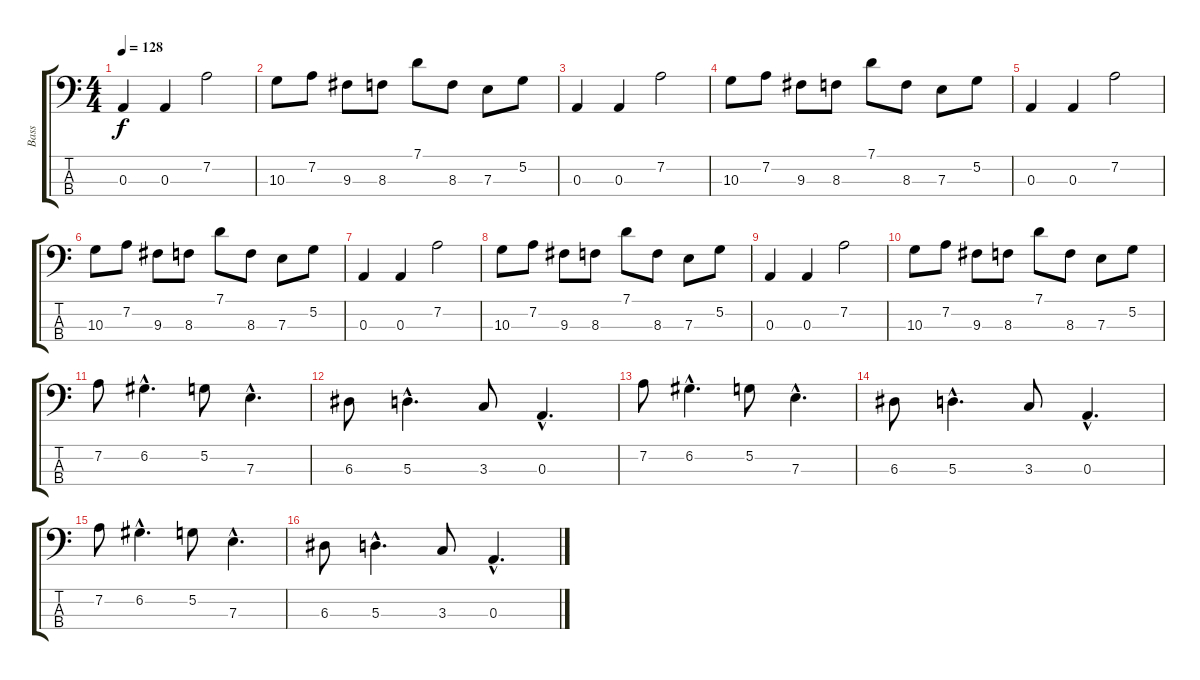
\track ("Bass" "Bass") {instrument electricbassfinger}
\staff {score tabs}
\tuning (G2 D2 A1 E1) {hide}
\ts (4 4)
\tempo 128
\clef f4
\ks c
0.3.4{dy f} 0.3.4 7.2.2 |
10.3.8 7.2.8 9.3.8 8.3.8 7.1.8 8.3.8 7.3.8 5.2.8 |
0.3.4 0.3.4 7.2.2 |
10.3.8 7.2.8 9.3.8 8.3.8 7.1.8 8.3.8 7.3.8 5.2.8 |
0.3.4 0.3.4 7.2.2 |
10.3.8 7.2.8 9.3.8 8.3.8 7.1.8 8.3.8 7.3.8 5.2.8 |
0.3.4 0.3.4 7.2.2 |
10.3.8 7.2.8 9.3.8 8.3.8 7.1.8 8.3.8 7.3.8 5.2.8 |
0.3.4 0.3.4 7.2.2 |
10.3.8 7.2.8 9.3.8 8.3.8 7.1.8 8.3.8 7.3.8 5.2.8 |
7.2.8 6.2{hac}.4{d} 5.2.8 7.3{hac}.4{d} |
6.3.8 5.3{hac}.4{d} 3.3.8 0.3{hac}.4{d} |
7.2.8 6.2{hac}.4{d} 5.2.8 7.3{hac}.4{d} |
6.3.8 5.3{hac}.4{d} 3.3.8 0.3{hac}.4{d} |
7.2.8 6.2{hac}.4{d} 5.2.8 7.3{hac}.4{d} |
6.3.8 5.3{hac}.4{d} 3.3.8 0.3{hac}.4{d}
